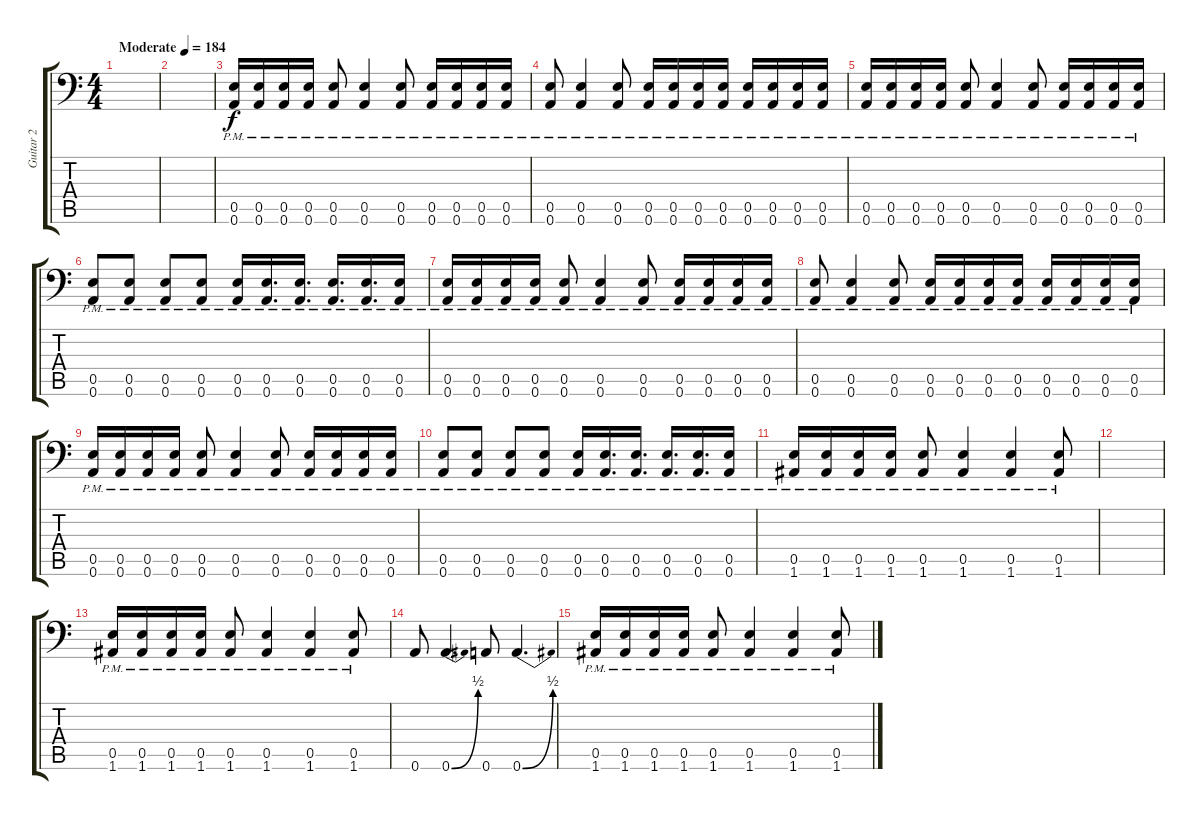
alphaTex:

\track ("Guitar 2" "Guitar 2") {instrument distortionguitar}
\staff {score tabs}
\tuning (B3 Gb3 D3 A2 E2 A1) {hide}
\ts (4 4)
\tempo (184 "Moderate")
\clef f4
\ks c
|
|
(0.5{pm} 0.6{pm}).16 (0.5{pm} 0.6{pm}).16 (0.5{pm} 0.6{pm}).16 (0.5{pm} 0.6{pm}).16 (0.5{pm} 0.6{pm}).8 (0.5{pm} 0.6{pm}).4 (0.5{pm} 0.6{pm}).8 (0.5{pm} 0.6{pm}).16 (0.5{pm} 0.6{pm}).16 (0.5{pm} 0.6{pm}).16 (0.5{pm} 0.6{pm}).16 |
(0.5{pm} 0.6{pm}).8 (0.5{pm} 0.6{pm}).4 (0.5{pm} 0.6{pm}).8 (0.5{pm} 0.6{pm}).16 (0.5{pm} 0.6{pm}).16 (0.5{pm} 0.6{pm}).16 (0.5{pm} 0.6{pm}).16 (0.5{pm} 0.6{pm}).16 (0.5{pm} 0.6{pm}).16 (0.5{pm} 0.6{pm}).16 (0.5{pm} 0.6{pm}).16 |
(0.5{pm} 0.6{pm}).16 (0.5{pm} 0.6{pm}).16 (0.5{pm} 0.6{pm}).16 (0.5{pm} 0.6{pm}).16 (0.5{pm} 0.6{pm}).8 (0.5{pm} 0.6{pm}).4 (0.5{pm} 0.6{pm}).8 (0.5{pm} 0.6{pm}).16 (0.5{pm} 0.6{pm}).16 (0.5{pm} 0.6{pm}).16 (0.5{pm} 0.6{pm}).16 |
(0.5{pm} 0.6{pm}).8 (0.5{pm} 0.6{pm}).8 (0.5{pm} 0.6{pm}).8 (0.5{pm} 0.6{pm}).8 (0.5{pm} 0.6{pm}).16 (0.5{pm} 0.6{pm}).16{d} (0.5{pm} 0.6{pm}).16{d} (0.5{pm} 0.6{pm}).16{d} (0.5{pm} 0.6{pm}).16{d} (0.5{pm} 0.6{pm}).16 |
(0.5{pm} 0.6{pm}).16 (0.5{pm} 0.6{pm}).16 (0.5{pm} 0.6{pm}).16 (0.5{pm} 0.6{pm}).16 (0.5{pm} 0.6{pm}).8 (0.5{pm} 0.6{pm}).4 (0.5{pm} 0.6{pm}).8 (0.5{pm} 0.6{pm}).16 (0.5{pm} 0.6{pm}).16 (0.5{pm} 0.6{pm}).16 (0.5{pm} 0.6{pm}).16 |
(0.5{pm} 0.6{pm}).8 (0.5{pm} 0.6{pm}).4 (0.5{pm} 0.6{pm}).8 (0.5{pm} 0.6{pm}).16 (0.5{pm} 0.6{pm}).16 (0.5{pm} 0.6{pm}).16 (0.5{pm} 0.6{pm}).16 (0.5{pm} 0.6{pm}).16 (0.5{pm} 0.6{pm}).16 (0.5{pm} 0.6{pm}).16 (0.5{pm} 0.6{pm}).16 |
(0.5{pm} 0.6{pm}).16 (0.5{pm} 0.6{pm}).16 (0.5{pm} 0.6{pm}).16 (0.5{pm} 0.6{pm}).16 (0.5{pm} 0.6{pm}).8 (0.5{pm} 0.6{pm}).4 (0.5{pm} 0.6{pm}).8 (0.5{pm} 0.6{pm}).16 (0.5{pm} 0.6{pm}).16 (0.5{pm} 0.6{pm}).16 (0.5{pm} 0.6{pm}).16 |
(0.5{pm} 0.6{pm}).8 (0.5{pm} 0.6{pm}).8 (0.5{pm} 0.6{pm}).8 (0.5{pm} 0.6{pm}).8 (0.5{pm} 0.6{pm}).16 (0.5{pm} 0.6{pm}).16{d} (0.5{pm} 0.6{pm}).16{d} (0.5{pm} 0.6{pm}).16{d} (0.5{pm} 0.6{pm}).16{d} (0.5{pm} 0.6{pm}).16 |
(0.5{pm} 1.6{pm}).16 (0.5{pm} 1.6{pm}).16 (0.5{pm} 1.6{pm}).16 (0.5{pm} 1.6{pm}).16 (0.5{pm} 1.6{pm}).8 (0.5{pm} 1.6{pm}).4 (0.5{pm} 1.6{pm}).4 (0.5{pm} 1.6{pm}).8 |
|
(0.5{pm} 1.6{pm}).16 (0.5{pm} 1.6{pm}).16 (0.5{pm} 1.6{pm}).16 (0.5{pm} 1.6{pm}).16 (0.5{pm} 1.6{pm}).8 (0.5{pm} 1.6{pm}).4 (0.5{pm} 1.6{pm}).4 (0.5{pm} 1.6{pm}).8 |
0.6.8 0.6{be (bend 0 0 60 2)}.4{d} 0.6.8 0.6{be (bend 0 0 60 2)}.4{d} |
(0.5{pm} 1.6{pm}).16 (0.5{pm} 1.6{pm}).16 (0.5{pm} 1.6{pm}).16 (0.5{pm} 1.6{pm}).16 (0.5{pm} 1.6{pm}).8 (0.5{pm} 1.6{pm}).4 (0.5{pm} 1.6{pm}).4 (0.5{pm} 1.6{pm}).8
